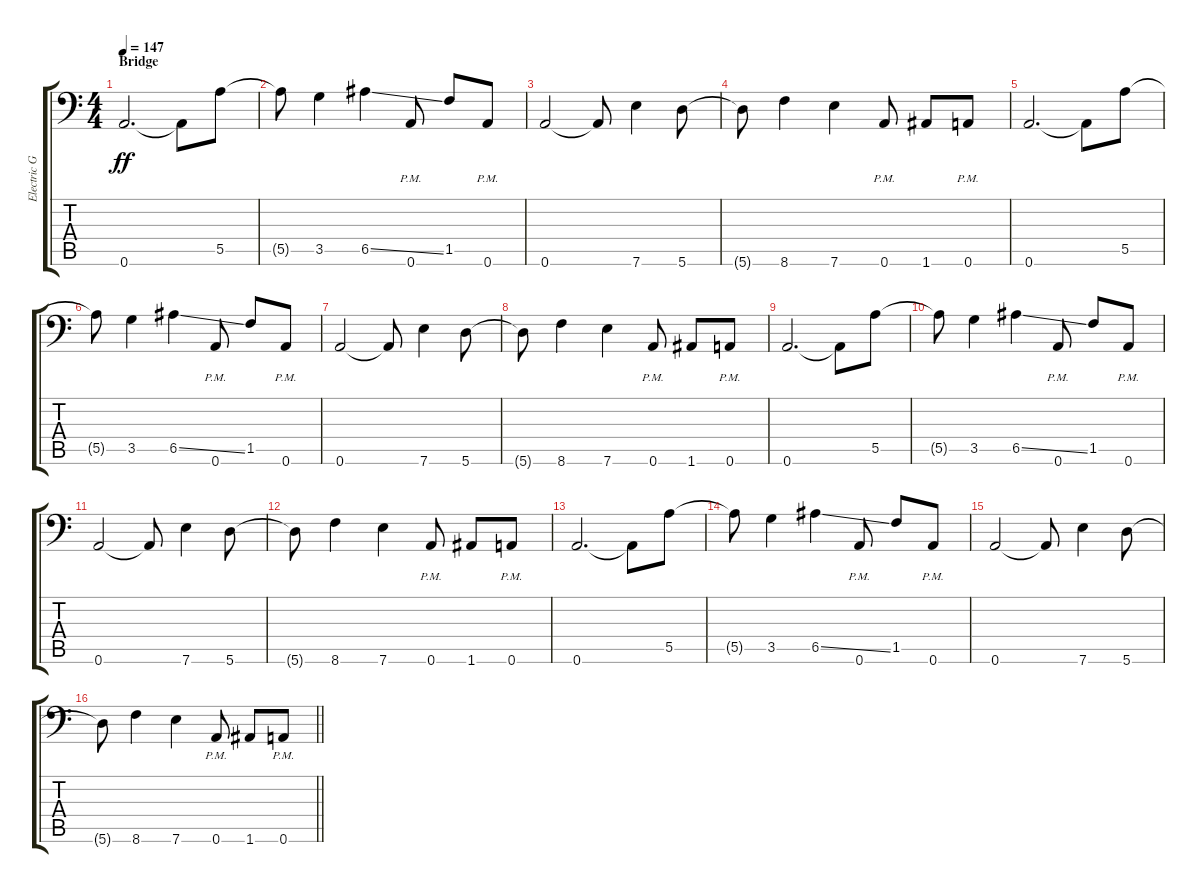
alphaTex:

\track ("Electric Guitar 2" "Electric G") {instrument overdrivenguitar}
\staff {score tabs}
\tuning (A3 Gb3 D3 A2 E2 A1) {hide}
\ts (4 4)
\section ("" "Bridge")
\tempo 147
\clef f4
\ks aminor
0.6.2{d dy ff} 0.6{t}.8 5.5.8 |
5.5{t}.8 3.5.4 6.5{ss}.4 0.6{pm}.8 1.5.8 0.6{pm}.8 |
0.6.2 0.6{t}.8 7.6.4 5.6.8 |
5.6{t}.8 8.6.4 7.6.4 0.6{pm}.8 1.6.8 0.6{pm}.8 |
0.6.2{d} 0.6{t}.8 5.5.8 |
5.5{t}.8 3.5.4 6.5{ss}.4 0.6{pm}.8 1.5.8 0.6{pm}.8 |
0.6.2 0.6{t}.8 7.6.4 5.6.8 |
5.6{t}.8 8.6.4 7.6.4 0.6{pm}.8 1.6.8 0.6{pm}.8 |
0.6.2{d} 0.6{t}.8 5.5.8 |
5.5{t}.8 3.5.4 6.5{ss}.4 0.6{pm}.8 1.5.8 0.6{pm}.8 |
0.6.2 0.6{t}.8 7.6.4 5.6.8 |
5.6{t}.8 8.6.4 7.6.4 0.6{pm}.8 1.6.8 0.6{pm}.8 |
0.6.2{d} 0.6{t}.8 5.5.8 |
5.5{t}.8 3.5.4 6.5{ss}.4 0.6{pm}.8 1.5.8 0.6{pm}.8 |
0.6.2 0.6{t}.8 7.6.4 5.6.8 |
\barLineRight lightlight
5.6{t}.8 8.6.4 7.6.4 0.6{pm}.8 1.6.8 0.6{pm}.8
